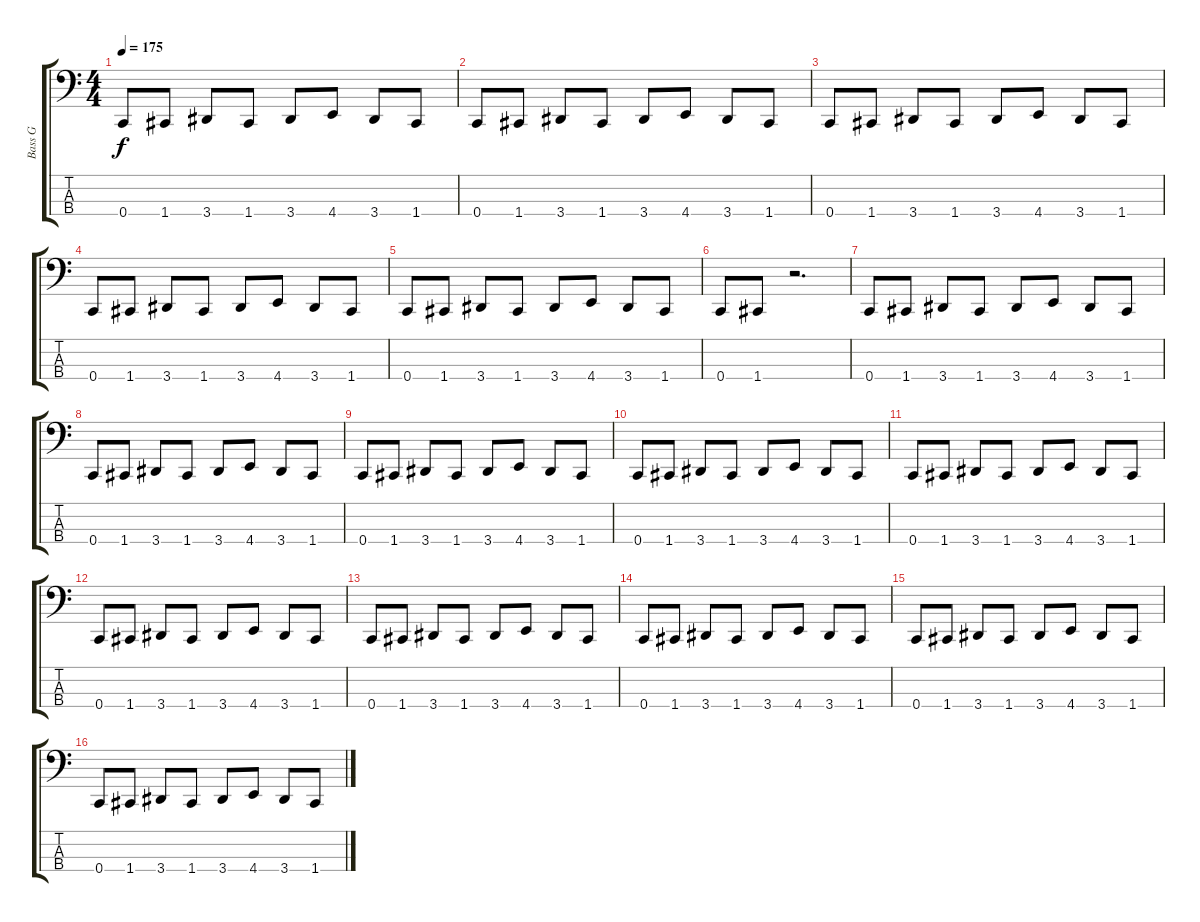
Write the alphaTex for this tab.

\track ("Bass G" "Bass G") {instrument electricbassfinger}
\staff {score tabs}
\tuning (Eb2 Bb1 F1 C1) {hide}
\ts (4 4)
\tempo 175
\clef f4
\ks c
0.4.8{dy f} 1.4.8 3.4.8 1.4.8 3.4.8 4.4.8 3.4.8 1.4.8 |
0.4.8 1.4.8 3.4.8 1.4.8 3.4.8 4.4.8 3.4.8 1.4.8 |
0.4.8 1.4.8 3.4.8 1.4.8 3.4.8 4.4.8 3.4.8 1.4.8 |
0.4.8 1.4.8 3.4.8 1.4.8 3.4.8 4.4.8 3.4.8 1.4.8 |
0.4.8 1.4.8 3.4.8 1.4.8 3.4.8 4.4.8 3.4.8 1.4.8 |
0.4.8 1.4.8 r.2{d} |
0.4.8 1.4.8 3.4.8 1.4.8 3.4.8 4.4.8 3.4.8 1.4.8 |
0.4.8 1.4.8 3.4.8 1.4.8 3.4.8 4.4.8 3.4.8 1.4.8 |
0.4.8 1.4.8 3.4.8 1.4.8 3.4.8 4.4.8 3.4.8 1.4.8 |
0.4.8 1.4.8 3.4.8 1.4.8 3.4.8 4.4.8 3.4.8 1.4.8 |
0.4.8 1.4.8 3.4.8 1.4.8 3.4.8 4.4.8 3.4.8 1.4.8 |
0.4.8 1.4.8 3.4.8 1.4.8 3.4.8 4.4.8 3.4.8 1.4.8 |
0.4.8 1.4.8 3.4.8 1.4.8 3.4.8 4.4.8 3.4.8 1.4.8 |
0.4.8 1.4.8 3.4.8 1.4.8 3.4.8 4.4.8 3.4.8 1.4.8 |
0.4.8 1.4.8 3.4.8 1.4.8 3.4.8 4.4.8 3.4.8 1.4.8 |
0.4.8 1.4.8 3.4.8 1.4.8 3.4.8 4.4.8 3.4.8 1.4.8
